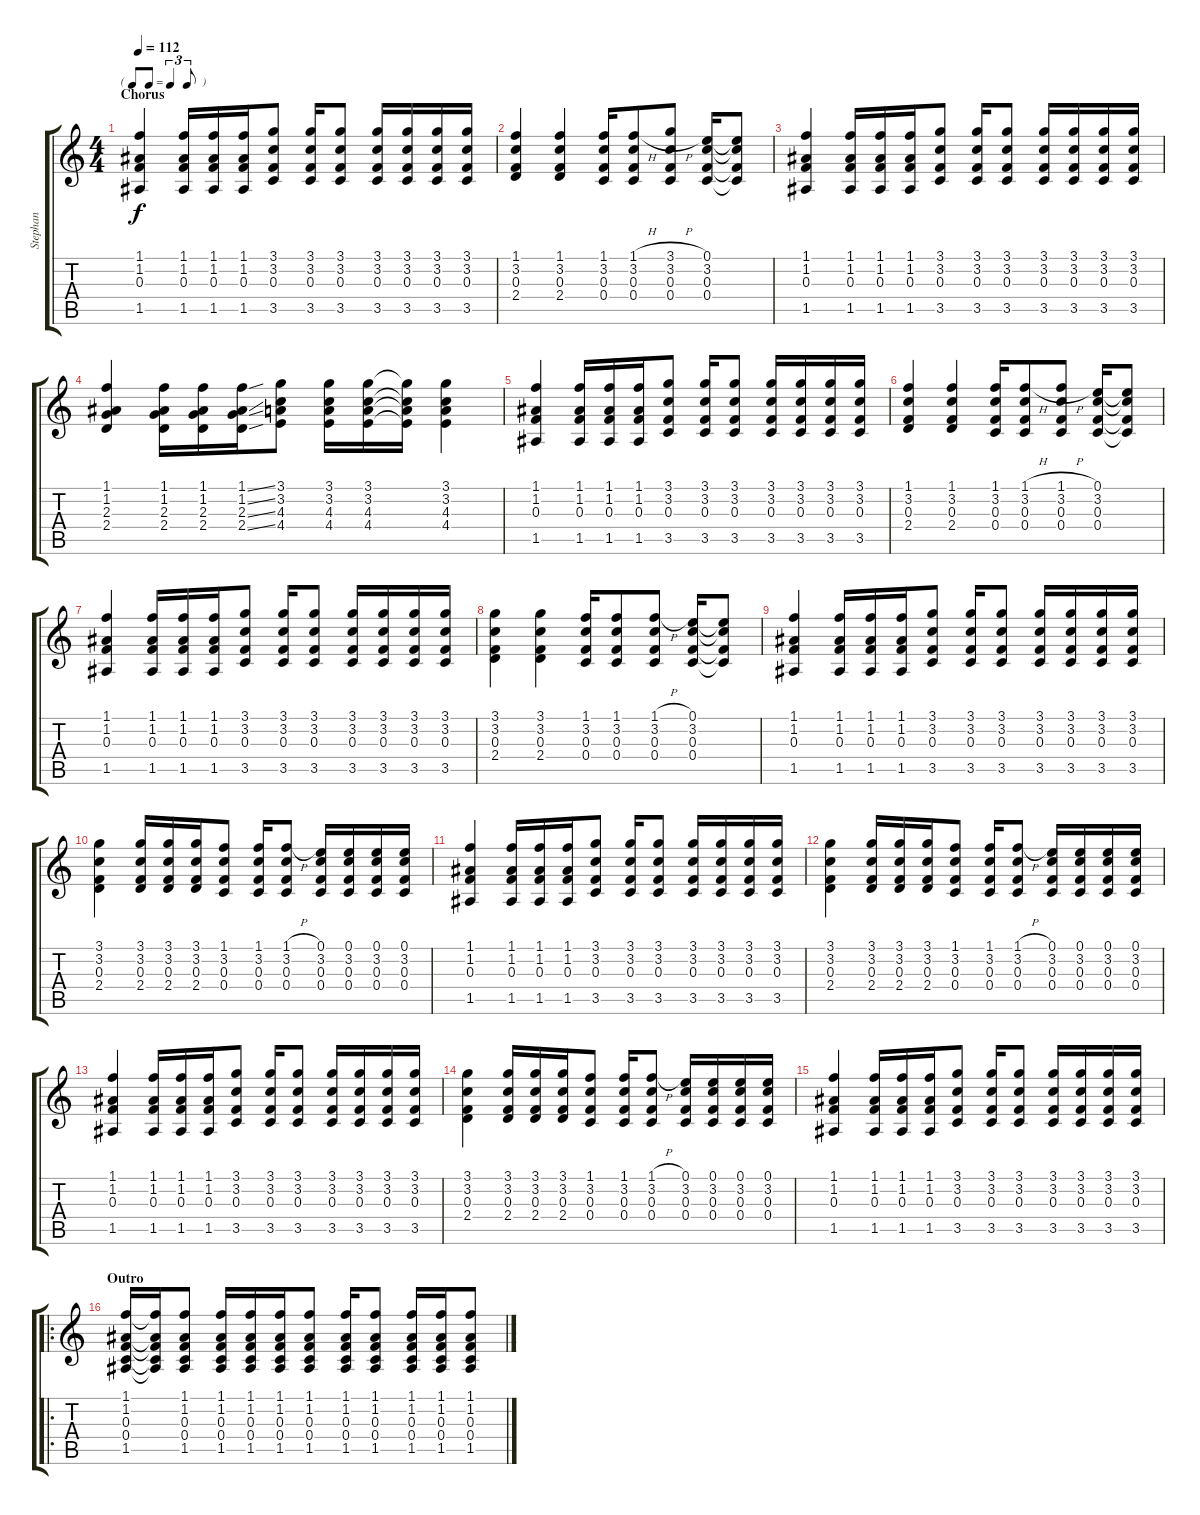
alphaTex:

\track ("Stephan" "Stephan") {instrument distortionguitar}
\staff {score tabs}
\tuning (E4 A3 F3 C3 A2 F2) {hide}
\ts (4 4)
\tf triplet8th
\section ("" "Chorus")
\tempo 112
\clef g2
\ks c
(1.1 1.2 0.3 1.5).4{dy f volume 10 instrument distortionguitar} (1.1 1.2 0.3 1.5).16 (1.1 1.2 0.3 1.5).16 (1.1 1.2 0.3 1.5).16 (3.1 3.2 0.3 3.5).8 (3.1 3.2 0.3 3.5).16 (3.1 3.2 0.3 3.5).8 (3.1 3.2 0.3 3.5).16 (3.1 3.2 0.3 3.5).16 (3.1 3.2 0.3 3.5).16 (3.1 3.2 0.3 3.5).16 |
(1.1 3.2 0.3 2.4).4 (1.1 3.2 0.3 2.4).4 (1.1 3.2 0.3 0.4).16 (1.1{h} 3.2 0.3 0.4).8 (3.1{h} 3.2 0.3 0.4).8 (0.1 3.2 0.3 0.4).16 (0.1{t} 3.2{t} 0.3{t} 0.4{t}).8 |
(1.1 1.2 0.3 1.5).4{volume 10 instrument distortionguitar} (1.1 1.2 0.3 1.5).16 (1.1 1.2 0.3 1.5).16 (1.1 1.2 0.3 1.5).16 (3.1 3.2 0.3 3.5).8 (3.1 3.2 0.3 3.5).16 (3.1 3.2 0.3 3.5).8 (3.1 3.2 0.3 3.5).16 (3.1 3.2 0.3 3.5).16 (3.1 3.2 0.3 3.5).16 (3.1 3.2 0.3 3.5).16 |
(1.1 1.2 2.3 2.4).4 (1.1 1.2 2.3 2.4).16 (1.1 1.2 2.3 2.4).16 (1.1{ss} 1.2{ss} 2.3{ss} 2.4{ss}).16 (3.1 3.2 4.3 4.4).8 (3.1 3.2 4.3 4.4).16 (3.1 3.2 4.3 4.4).16 (3.1{t} 3.2{t} 4.3{t} 4.4{t}).16 (3.1 3.2 4.3 4.4).4 |
(1.1 1.2 0.3 1.5).4{volume 10 instrument distortionguitar} (1.1 1.2 0.3 1.5).16 (1.1 1.2 0.3 1.5).16 (1.1 1.2 0.3 1.5).16 (3.1 3.2 0.3 3.5).8 (3.1 3.2 0.3 3.5).16 (3.1 3.2 0.3 3.5).8 (3.1 3.2 0.3 3.5).16 (3.1 3.2 0.3 3.5).16 (3.1 3.2 0.3 3.5).16 (3.1 3.2 0.3 3.5).16 |
(1.1 3.2 0.3 2.4).4 (1.1 3.2 0.3 2.4).4 (1.1 3.2 0.3 0.4).16 (1.1{h} 3.2 0.3 0.4).8 (1.1{h} 3.2 0.3 0.4).8 (0.1 3.2 0.3 0.4).16 (0.1{t} 3.2{t} 0.3{t} 0.4{t}).8 |
(1.1 1.2 0.3 1.5).4{instrument distortionguitar} (1.1 1.2 0.3 1.5).16 (1.1 1.2 0.3 1.5).16 (1.1 1.2 0.3 1.5).16 (3.1 3.2 0.3 3.5).8 (3.1 3.2 0.3 3.5).16 (3.1 3.2 0.3 3.5).8 (3.1 3.2 0.3 3.5).16 (3.1 3.2 0.3 3.5).16 (3.1 3.2 0.3 3.5).16 (3.1 3.2 0.3 3.5).16 |
(3.1 3.2 0.3 2.4).4 (3.1 3.2 0.3 2.4).4 (1.1 3.2 0.3 0.4).16 (1.1 3.2 0.3 0.4).8 (1.1{h} 3.2 0.3 0.4).8 (0.1 3.2 0.3 0.4).16 (0.1{t} 3.2{t} 0.3{t} 0.4{t}).8 |
(1.1 1.2 0.3 1.5).4 (1.1 1.2 0.3 1.5).16 (1.1 1.2 0.3 1.5).16 (1.1 1.2 0.3 1.5).16 (3.1 3.2 0.3 3.5).8 (3.1 3.2 0.3 3.5).16 (3.1 3.2 0.3 3.5).8 (3.1 3.2 0.3 3.5).16 (3.1 3.2 0.3 3.5).16 (3.1 3.2 0.3 3.5).16 (3.1 3.2 0.3 3.5).16 |
(3.1 3.2 0.3 2.4).4 (3.1 3.2 0.3 2.4).16 (3.1 3.2 0.3 2.4).16 (3.1 3.2 0.3 2.4).16 (1.1 3.2 0.3 0.4).8 (1.1 3.2 0.3 0.4).16 (1.1{h} 3.2 0.3 0.4).8 (0.1 3.2 0.3 0.4).16 (0.1 3.2 0.3 0.4).16 (0.1 3.2 0.3 0.4).16 (0.1 3.2 0.3 0.4).16 |
(1.1 1.2 0.3 1.5).4 (1.1 1.2 0.3 1.5).16 (1.1 1.2 0.3 1.5).16 (1.1 1.2 0.3 1.5).16 (3.1 3.2 0.3 3.5).8 (3.1 3.2 0.3 3.5).16 (3.1 3.2 0.3 3.5).8 (3.1 3.2 0.3 3.5).16 (3.1 3.2 0.3 3.5).16 (3.1 3.2 0.3 3.5).16 (3.1 3.2 0.3 3.5).16 |
(3.1 3.2 0.3 2.4).4 (3.1 3.2 0.3 2.4).16 (3.1 3.2 0.3 2.4).16 (3.1 3.2 0.3 2.4).16 (1.1 3.2 0.3 0.4).8 (1.1 3.2 0.3 0.4).16 (1.1{h} 3.2 0.3 0.4).8 (0.1 3.2 0.3 0.4).16 (0.1 3.2 0.3 0.4).16 (0.1 3.2 0.3 0.4).16 (0.1 3.2 0.3 0.4).16 |
(1.1 1.2 0.3 1.5).4 (1.1 1.2 0.3 1.5).16 (1.1 1.2 0.3 1.5).16 (1.1 1.2 0.3 1.5).16 (3.1 3.2 0.3 3.5).8 (3.1 3.2 0.3 3.5).16 (3.1 3.2 0.3 3.5).8 (3.1 3.2 0.3 3.5).16 (3.1 3.2 0.3 3.5).16 (3.1 3.2 0.3 3.5).16 (3.1 3.2 0.3 3.5).16 |
(3.1 3.2 0.3 2.4).4 (3.1 3.2 0.3 2.4).16 (3.1 3.2 0.3 2.4).16 (3.1 3.2 0.3 2.4).16 (1.1 3.2 0.3 0.4).8 (1.1 3.2 0.3 0.4).16 (1.1{h} 3.2 0.3 0.4).8 (0.1 3.2 0.3 0.4).16 (0.1 3.2 0.3 0.4).16 (0.1 3.2 0.3 0.4).16 (0.1 3.2 0.3 0.4).16 |
(1.1 1.2 0.3 1.5).4 (1.1 1.2 0.3 1.5).16 (1.1 1.2 0.3 1.5).16 (1.1 1.2 0.3 1.5).16 (3.1 3.2 0.3 3.5).8 (3.1 3.2 0.3 3.5).16 (3.1 3.2 0.3 3.5).8 (3.1 3.2 0.3 3.5).16 (3.1 3.2 0.3 3.5).16 (3.1 3.2 0.3 3.5).16 (3.1 3.2 0.3 3.5).16 |
\ro
\section ("" "Outro")
(1.1 1.2 0.3 0.4 1.5).16 (1.1{t} 1.2{t} 0.3{t} 0.4{t} 1.5{t}).16 (1.1 1.2 0.3 0.4 1.5).8 (1.1 1.2 0.3 0.4 1.5).16 (1.1 1.2 0.3 0.4 1.5).16 (1.1 1.2 0.3 0.4 1.5).16 (1.1 1.2 0.3 0.4 1.5).8 (1.1 1.2 0.3 0.4 1.5).16 (1.1 1.2 0.3 0.4 1.5).8 (1.1 1.2 0.3 0.4 1.5).16 (1.1 1.2 0.3 0.4 1.5).16 (1.1 1.2 0.3 0.4 1.5).8
